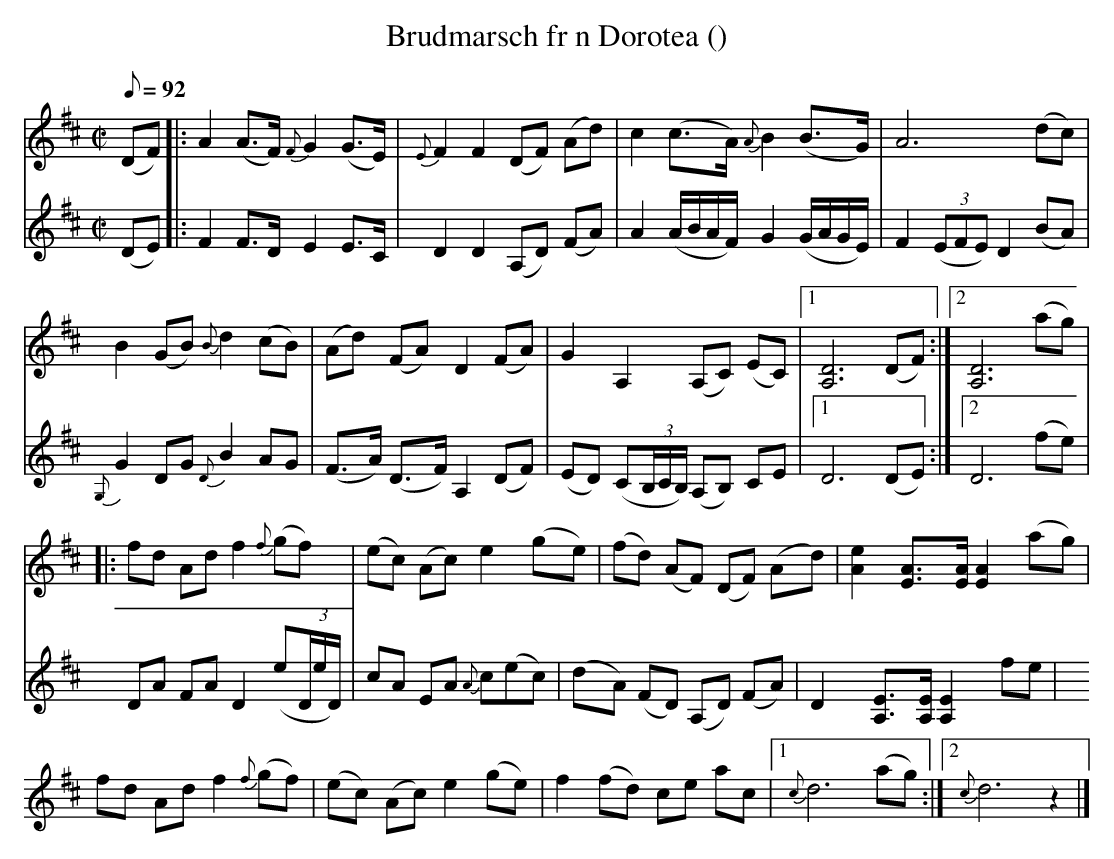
X:1
T: Brudmarsch fr n Dorotea ()
M: C|
L: 1/8
K: D
Q: 92
V:1
(DF) |: A2(A>F) {F}G2(G>E) | {E}F2F2 (DF) (Ad) | c2(c>A) {A}B2(B>G) | A6(dc) |
B2(GB) {B}d2(cB) | (Ad) (FA) D2(FA) | G2A,2 (A,C) (EC) |1 [A,D]6(DF) :|2 [A,D]6(ag) |
|: fd Ad f2{f}(gf) | (ec) (Ac) e2(ge) | (fd) (AF) (DF) (Ad) | [Ae]2[EA]>[EA] [EA]2(ag) |
fd Ad f2{f}(gf) | (ec) (Ac) e2(ge) | f2 (fd) ce ac |1 {c}d6(ag) :|2 {c}d6z2 |]
V:2
(DE) |: F2F>D E2E>C | D2D2 (A,D) (FA) | A2(A/B/A/F/) G2(G/A/G/E/) | F2 (3(EFE) D2(BA) |
{G,}G2DG {D}B2AG | (F>A) (D>F) A,2(DF) | (ED) (C(3B,/C/B,/) (A,B,) CE |1 D6(DE) :|2 D6(fe) |
DA FA D2 (e(3d,/e/d,/) | cA EA {A}c(ec) | (dA) (FD) (A,D) (FA) | D2[A,E]>[A,E] [A,E]2fe |
